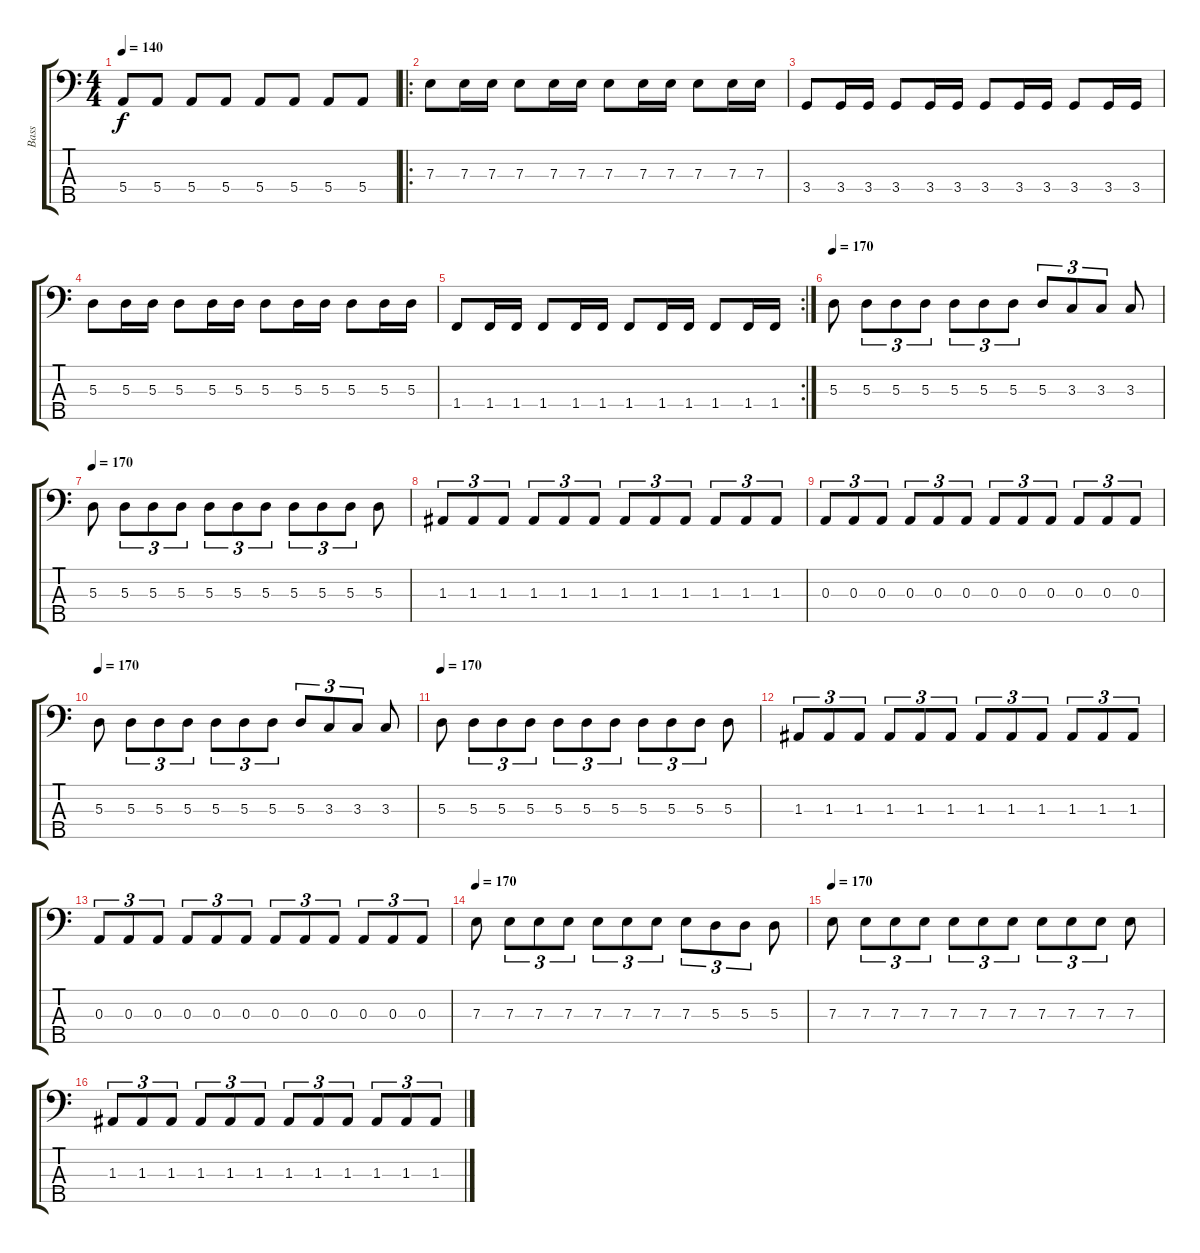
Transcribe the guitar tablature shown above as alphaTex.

\track ("Bass" "Bass") {instrument electricbassfinger}
\staff {score tabs}
\tuning (G2 D2 A1 E1 B0) {hide}
\ts (4 4)
\tempo 140
\clef f4
\ks c
5.4.8{dy f} 5.4.8 5.4.8 5.4.8 5.4.8 5.4.8 5.4.8 5.4.8 |
\ro
7.3.8 7.3.16 7.3.16 7.3.8 7.3.16 7.3.16 7.3.8 7.3.16 7.3.16 7.3.8 7.3.16 7.3.16 |
3.4.8 3.4.16 3.4.16 3.4.8 3.4.16 3.4.16 3.4.8 3.4.16 3.4.16 3.4.8 3.4.16 3.4.16 |
5.3.8 5.3.16 5.3.16 5.3.8 5.3.16 5.3.16 5.3.8 5.3.16 5.3.16 5.3.8 5.3.16 5.3.16 |
\rc 2
1.4.8 1.4.16 1.4.16 1.4.8 1.4.16 1.4.16 1.4.8 1.4.16 1.4.16 1.4.8 1.4.16 1.4.16 |
\tempo 170
5.3.8 5.3.8{tu (3 2)} 5.3.8{tu (3 2)} 5.3.8{tu (3 2)} 5.3.8{tu (3 2)} 5.3.8{tu (3 2)} 5.3.8{tu (3 2)} 5.3.8{tu (3 2)} 3.3.8{tu (3 2)} 3.3.8{tu (3 2)} 3.3.8 |
\tempo 170
5.3.8 5.3.8{tu (3 2)} 5.3.8{tu (3 2)} 5.3.8{tu (3 2)} 5.3.8{tu (3 2)} 5.3.8{tu (3 2)} 5.3.8{tu (3 2)} 5.3.8{tu (3 2)} 5.3.8{tu (3 2)} 5.3.8{tu (3 2)} 5.3.8 |
1.3.8{tu (3 2)} 1.3.8{tu (3 2)} 1.3.8{tu (3 2)} 1.3.8{tu (3 2)} 1.3.8{tu (3 2)} 1.3.8{tu (3 2)} 1.3.8{tu (3 2)} 1.3.8{tu (3 2)} 1.3.8{tu (3 2)} 1.3.8{tu (3 2)} 1.3.8{tu (3 2)} 1.3.8{tu (3 2)} |
0.3.8{tu (3 2)} 0.3.8{tu (3 2)} 0.3.8{tu (3 2)} 0.3.8{tu (3 2)} 0.3.8{tu (3 2)} 0.3.8{tu (3 2)} 0.3.8{tu (3 2)} 0.3.8{tu (3 2)} 0.3.8{tu (3 2)} 0.3.8{tu (3 2)} 0.3.8{tu (3 2)} 0.3.8{tu (3 2)} |
\tempo 170
5.3.8 5.3.8{tu (3 2)} 5.3.8{tu (3 2)} 5.3.8{tu (3 2)} 5.3.8{tu (3 2)} 5.3.8{tu (3 2)} 5.3.8{tu (3 2)} 5.3.8{tu (3 2)} 3.3.8{tu (3 2)} 3.3.8{tu (3 2)} 3.3.8 |
\tempo 170
5.3.8 5.3.8{tu (3 2)} 5.3.8{tu (3 2)} 5.3.8{tu (3 2)} 5.3.8{tu (3 2)} 5.3.8{tu (3 2)} 5.3.8{tu (3 2)} 5.3.8{tu (3 2)} 5.3.8{tu (3 2)} 5.3.8{tu (3 2)} 5.3.8 |
1.3.8{tu (3 2)} 1.3.8{tu (3 2)} 1.3.8{tu (3 2)} 1.3.8{tu (3 2)} 1.3.8{tu (3 2)} 1.3.8{tu (3 2)} 1.3.8{tu (3 2)} 1.3.8{tu (3 2)} 1.3.8{tu (3 2)} 1.3.8{tu (3 2)} 1.3.8{tu (3 2)} 1.3.8{tu (3 2)} |
0.3.8{tu (3 2)} 0.3.8{tu (3 2)} 0.3.8{tu (3 2)} 0.3.8{tu (3 2)} 0.3.8{tu (3 2)} 0.3.8{tu (3 2)} 0.3.8{tu (3 2)} 0.3.8{tu (3 2)} 0.3.8{tu (3 2)} 0.3.8{tu (3 2)} 0.3.8{tu (3 2)} 0.3.8{tu (3 2)} |
\tempo 170
7.3.8 7.3.8{tu (3 2)} 7.3.8{tu (3 2)} 7.3.8{tu (3 2)} 7.3.8{tu (3 2)} 7.3.8{tu (3 2)} 7.3.8{tu (3 2)} 7.3.8{tu (3 2)} 5.3.8{tu (3 2)} 5.3.8{tu (3 2)} 5.3.8 |
\tempo 170
7.3.8 7.3.8{tu (3 2)} 7.3.8{tu (3 2)} 7.3.8{tu (3 2)} 7.3.8{tu (3 2)} 7.3.8{tu (3 2)} 7.3.8{tu (3 2)} 7.3.8{tu (3 2)} 7.3.8{tu (3 2)} 7.3.8{tu (3 2)} 7.3.8 |
1.3.8{tu (3 2)} 1.3.8{tu (3 2)} 1.3.8{tu (3 2)} 1.3.8{tu (3 2)} 1.3.8{tu (3 2)} 1.3.8{tu (3 2)} 1.3.8{tu (3 2)} 1.3.8{tu (3 2)} 1.3.8{tu (3 2)} 1.3.8{tu (3 2)} 1.3.8{tu (3 2)} 1.3.8{tu (3 2)}
